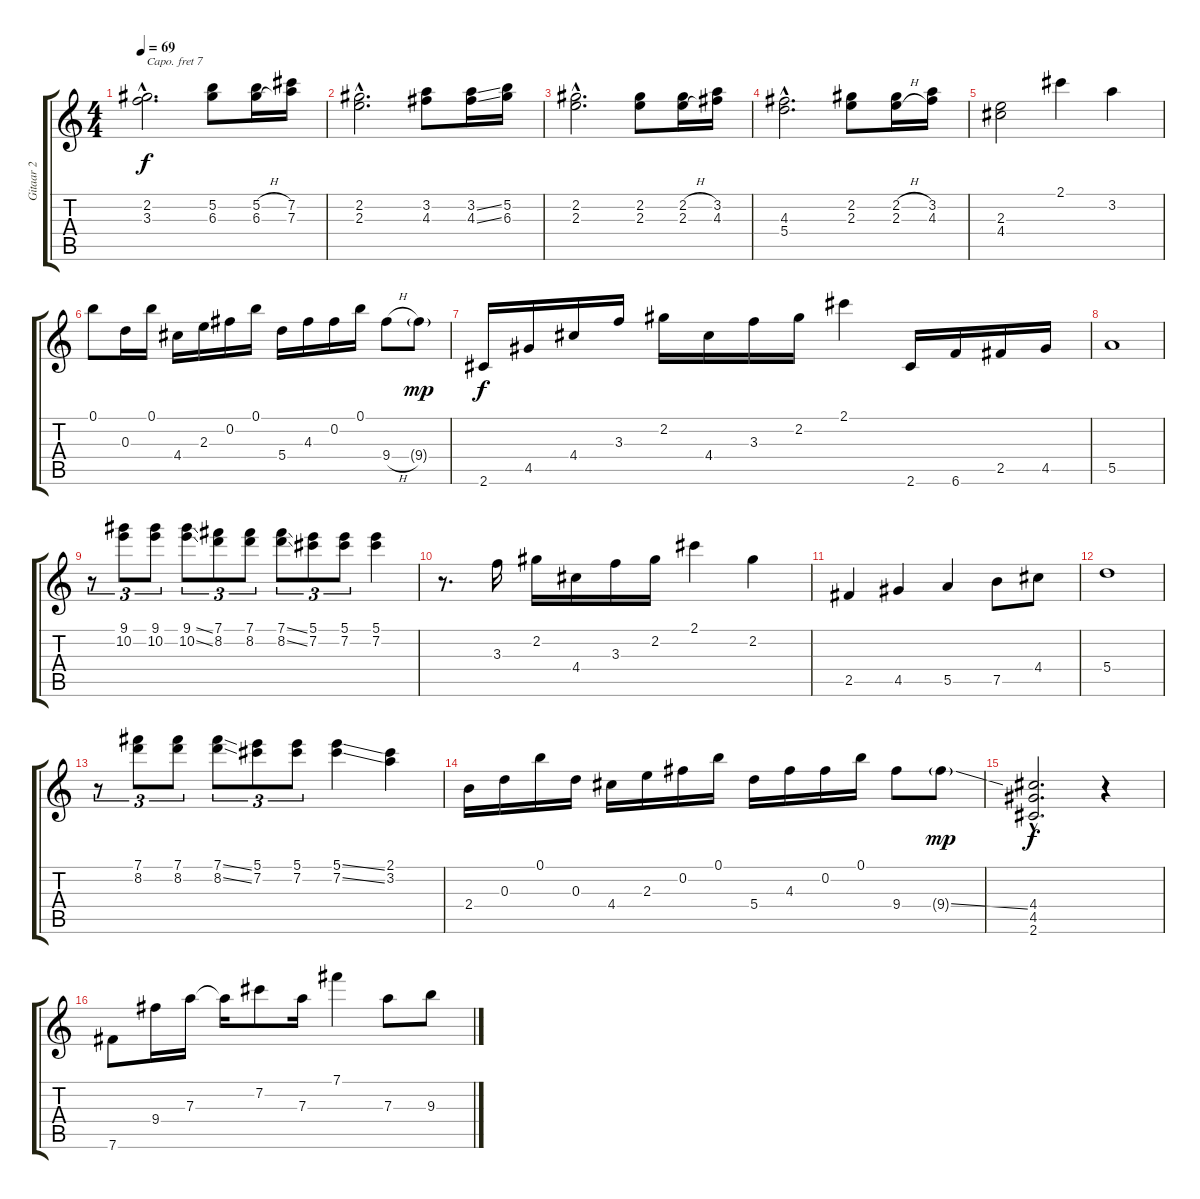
\track ("Gitaar 2" "Gitaar 2") {instrument acousticguitarnylon}
\staff {score tabs}
\capo 7
\tuning (E4 B3 G3 D3 A2 E2) {hide}
\ts (4 4)
\tempo 69
\clef g2
\ks c
(2.2{hac} 3.3{hac}).2{d dy f} (5.2 6.3).8 (5.2{h} 6.3{h}).16 (7.2 7.3).16 |
(2.2{hac} 2.3{hac}).2{d} (3.2 4.3).8 (3.2{ss} 4.3{ss}).16 (5.2 6.3).16 |
(2.2{hac} 2.3{hac}).2{d} (2.2 2.3).8 (2.2{h} 2.3{h}).16 (3.2 4.3).16 |
(4.3{hac} 5.4{hac}).2{d} (2.2 2.3).8 (2.2{h} 2.3{h}).16 (3.2 4.3).16 |
(2.3 4.4).2 2.1.4 3.2.4 |
0.1.8 0.3.16 0.1.16 4.4.16 2.3.16 0.2.16 0.1.16 5.4.16 4.3.16 0.2.16 0.1.16 9.4{h}.8 9.4{g}.8{dy mp} |
2.6.16{dy f} 4.5.16 4.4.16 3.3.16 2.2.16 4.4.16 3.3.16 2.2.16 2.1.4 2.6.16 6.6.16 2.5.16 4.5.16 |
5.5.1 |
r.8{tu (3 2)} (9.1 10.2).8{tu (3 2)} (9.1 10.2).8{tu (3 2)} (9.1{ss} 10.2{ss}).8{tu (3 2)} (7.1 8.2).8{tu (3 2)} (7.1 8.2).8{tu (3 2)} (7.1{ss} 8.2{ss}).8{tu (3 2)} (5.1 7.2).8{tu (3 2)} (5.1 7.2).8{tu (3 2)} (5.1 7.2).4 |
r.8{d} 3.3.16 2.2.16 4.4.16 3.3.16 2.2.16 2.1.4 2.2.4 |
2.5.4 4.5.4 5.5.4 7.5.8 4.4.8 |
5.4.1 |
r.8{tu (3 2)} (7.1 8.2).8{tu (3 2)} (7.1 8.2).8{tu (3 2)} (7.1{ss} 8.2{ss}).8{tu (3 2)} (5.1 7.2).8{tu (3 2)} (5.1 7.2).8{tu (3 2)} (5.1{ss} 7.2{ss}).4 (2.1 3.2).4 |
2.4.16 0.3.16 0.1.16 0.3.16 4.4.16 2.3.16 0.2.16 0.1.16 5.4.16 4.3.16 0.2.16 0.1.16 9.4.8 9.4{ss g}.8{dy mp} |
(4.4{hac} 4.5{hac} 2.6{hac}).2{d dy f} r.4 |
7.6.8 9.4.16 7.3.16 7.3{t}.16 7.2.8 7.3.16 7.1.4 7.3.8 9.3.8
